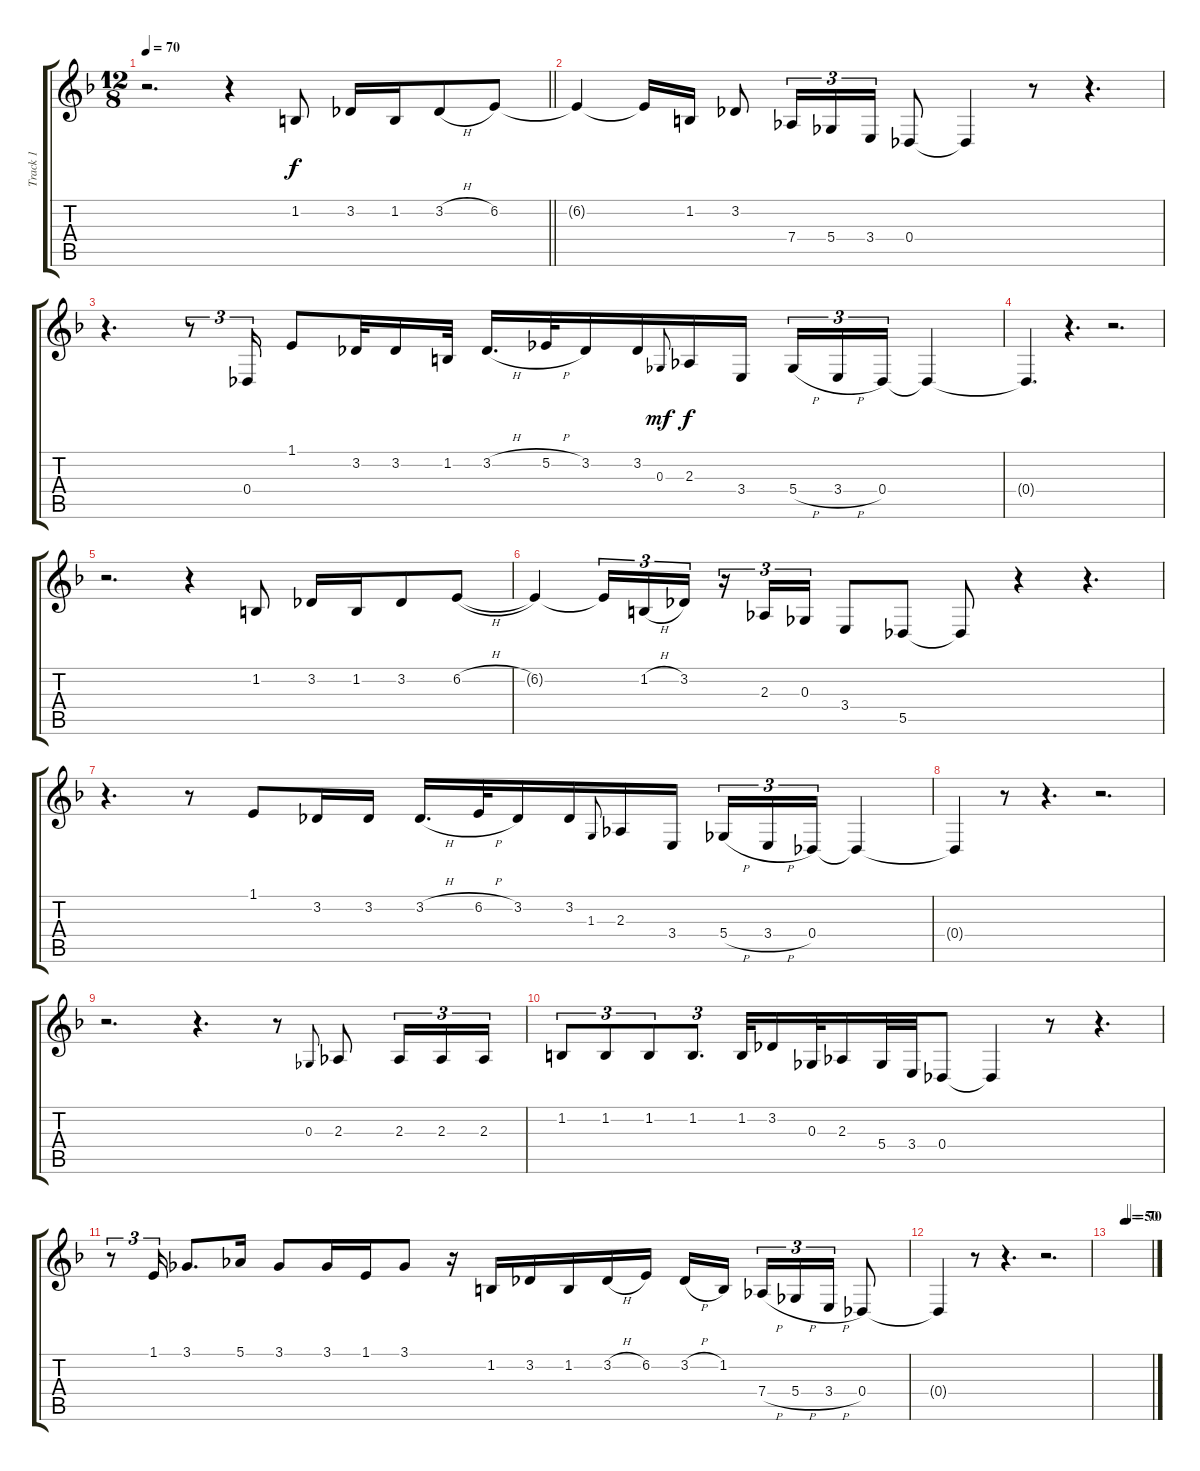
\track ("Track 1" "Track 1") {instrument altosax}
\staff {score tabs}
\tuning (Eb4 Bb3 Gb3 Db3 Ab2 Eb2) {hide}
\ts (12 8)
\tempo 70
\clef g2
\barLineRight lightlight
\ks dminor
r.2{d dy f} r.4 1.2.8 3.2.16 1.2.16 3.2{h}.8 6.2.8 |
6.2{t}.4 6.2{t}.16 1.2.16 3.2.8 7.4.16{tu (3 2)} 5.4.16{tu (3 2)} 3.4.16{tu (3 2)} 0.4.8 0.4{t}.4 r.8 r.4{d} |
r.4{d} r.8{tu (3 2)} 0.4.16{tu (3 2)} 1.1.8 3.2.32 3.2.16 1.2.32 3.2{h}.16{d} 5.2{h}.32 3.2.16 3.2.16 0.3.8{gr onbeat dy mf} 2.3.16{dy f} 3.4.16 5.4{h}.16{tu (3 2)} 3.4{h}.16{tu (3 2)} 0.4.16{tu (3 2)} 0.4{t}.4 |
0.4{t}.4{d} r.4{d} r.2{d} |
r.2{d} r.4 1.2.8 3.2.16 1.2.16 3.2.8 6.2{h}.8 |
6.2{t}.4 6.2{t}.16{tu (3 2)} 1.2{h}.16{tu (3 2)} 3.2.16{tu (3 2)} r.16{tu (3 2)} 2.3.16{tu (3 2)} 0.3.16{tu (3 2)} 3.4.8 5.5.8 5.5{t}.8 r.4 r.4{d} |
r.4{d} r.8 1.1.8 3.2.16 3.2.16 3.2{h}.16{d} 6.2{h}.32 3.2.16 3.2.16 1.3.8{gr onbeat} 2.3.16 3.4.16 5.4{h}.16{tu (3 2)} 3.4{h}.16{tu (3 2)} 0.4.16{tu (3 2)} 0.4{t}.4 |
0.4{t}.4 r.8 r.4{d} r.2{d} |
r.2{d} r.4{d} r.8 0.3.8{gr onbeat} 2.3.8 2.3.16{tu (3 2)} 2.3.16{tu (3 2)} 2.3.16{tu (3 2)} |
1.2.8{tu (3 2)} 1.2.8{tu (3 2)} 1.2.8{tu (3 2) beam merge} 1.2.8{d tu (3 2)} 1.2.32 3.2.16 0.3.32 2.3.16 5.4.32 3.4.32 0.4.8 0.4{t}.4 r.8 r.4{d} |
r.8{tu (3 2)} 1.1.16{tu (3 2)} 3.1.8{d} 5.1.16 3.1.8 3.1.16 1.1.16 3.1.8 r.16 1.2.16 3.2.16 1.2.16 3.2{h}.16 6.2.16 3.2{h}.16 1.2.16{beam splitsecondary} 7.4{h}.16{tu (3 2)} 5.4{h}.16{tu (3 2)} 3.4{h}.16{tu (3 2)} 0.4.8 |
0.4{t}.4 r.8 r.4{d} r.2{d} |
\tempo (50 0.3333333333333333)
\tempo (70 0.4166666666666667)
